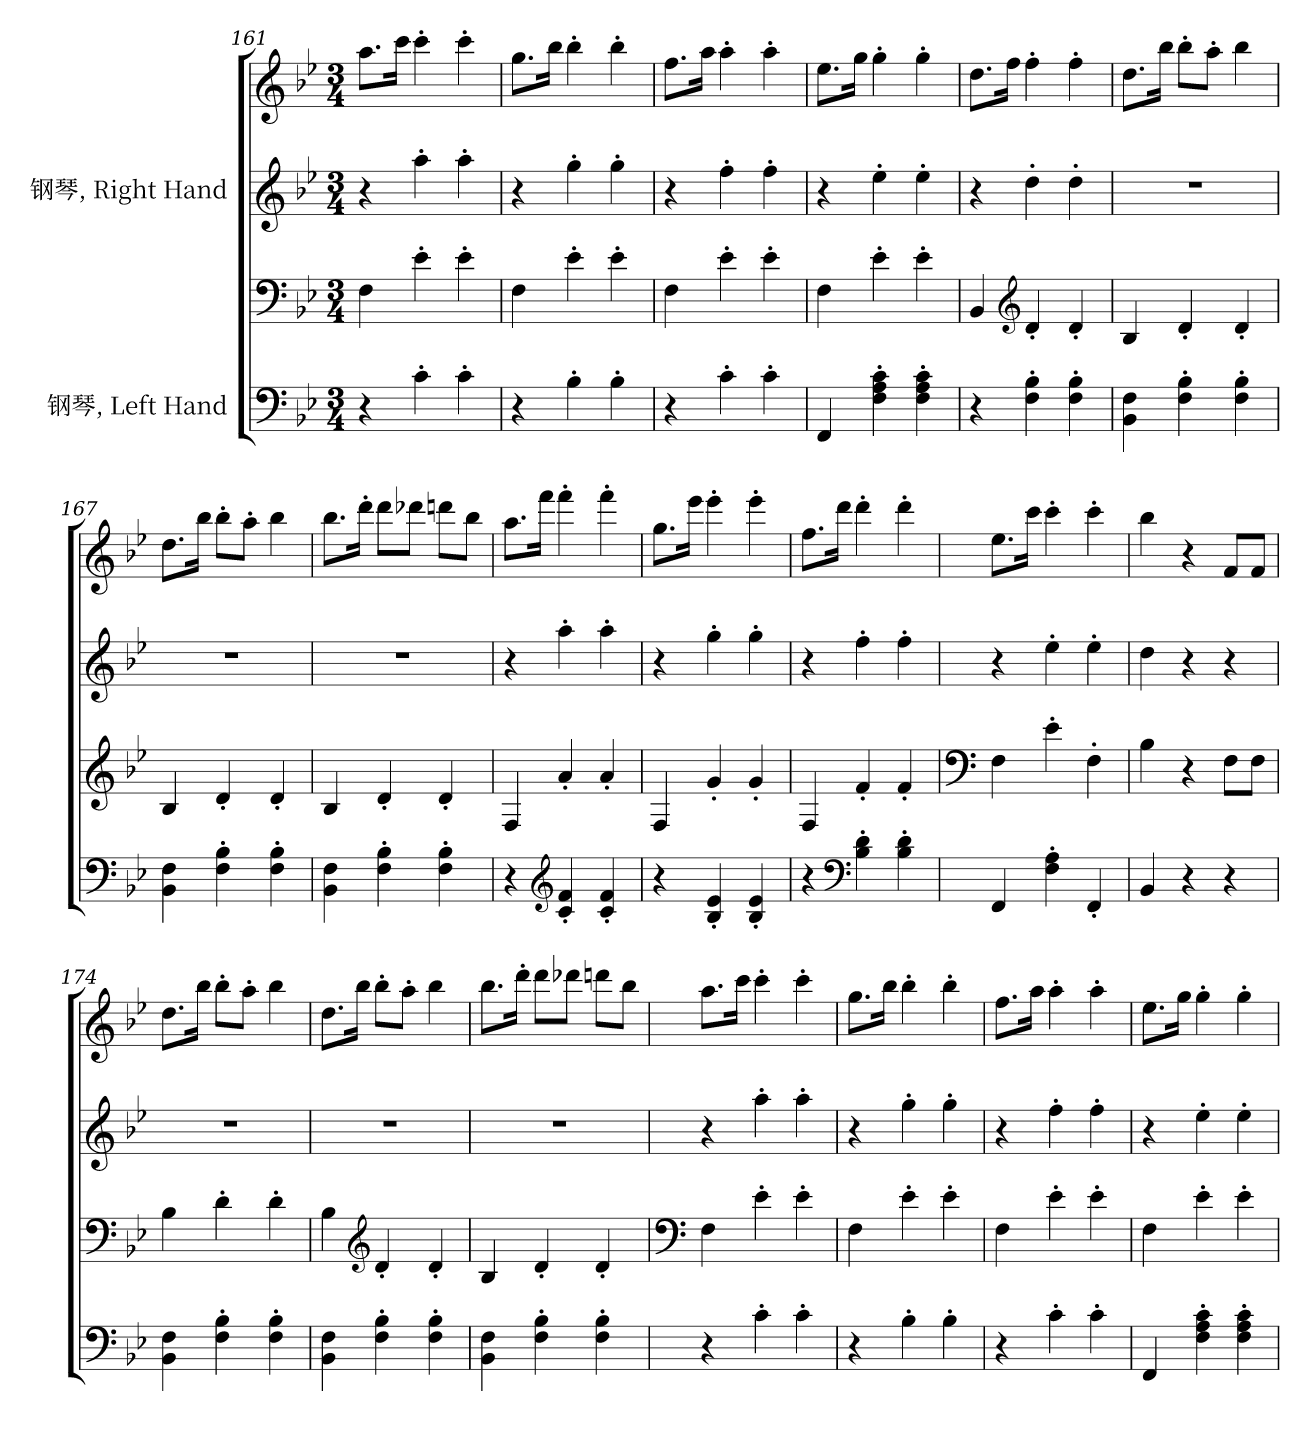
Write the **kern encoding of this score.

**kern	**kern	**kern	**kern
*part2	*part2	*part1	*part1
*staff4	*staff3	*staff2	*staff1
*I"钢琴, Left Hand	*	*I"钢琴, Right Hand	*
*clefF4	*clefF4	*clefG2	*clefG2
*k[b-e-]	*k[b-e-]	*k[b-e-]	*k[b-e-]
*M3/4	*M3/4	*M3/4	*M3/4
=161	=161	=161	=161
4r	4F\	4r	8.aa\L
.	.	.	16ccc\Jk
4c'\	4e-'\	4aa'\	4ccc'\
4c'\	4e-'\	4aa'\	4ccc'\
=162	=162	=162	=162
4r	4F\	4r	8.gg\L
.	.	.	16bb-\Jk
4B-'\	4e-'\	4gg'\	4bb-'\
4B-'\	4e-'\	4gg'\	4bb-'\
=163	=163	=163	=163
4r	4F\	4r	8.ff\L
.	.	.	16aa\Jk
4c'\	4e-'\	4ff'\	4aa'\
4c'\	4e-'\	4ff'\	4aa'\
!!LO:LB:g=z
=164	=164	=164	=164
4FF/	4F\	4r	8.ee-\L
.	.	.	16gg\Jk
4F\' 4A\' 4c\'	4e-'\	4ee-'\	4gg'\
4F\' 4A\' 4c\'	4e-'\	4ee-'\	4gg'\
=165	=165	=165	=165
4r	4BB-/	4r	8.dd\L
.	.	.	16ff\Jk
*	*clefG2	*	*
4F\' 4B-\'	4d'/	4dd'\	4ff'\
4F\' 4B-\'	4d'/	4dd'\	4ff'\
=166	=166	=166	=166
4BB-\ 4F\	4B-/	2.r	8.dd\L
.	.	.	16bb-\Jk
4F\' 4B-\'	4d'/	.	8bb-'\L
.	.	.	8aa'\J
4F\' 4B-\'	4d'/	.	4bb-\
=167	=167	=167	=167
4BB-\ 4F\	4B-/	2.r	8.dd\L
.	.	.	16bb-\Jk
4F\' 4B-\'	4d'/	.	8bb-'\L
.	.	.	8aa'\J
4F\' 4B-\'	4d'/	.	4bb-\
=168	=168	=168	=168
4BB-\ 4F\	4B-/	2.r	8.bb-\L
.	.	.	16ddd'\Jk
4F\' 4B-\'	4d'/	.	8ddd\L
.	.	.	8ddd-X\J
4F\' 4B-\'	4d'/	.	8dddn\L
.	.	.	8bb-\J
!!LO:LB:g=z
=169	=169	=169	=169
4r	4F/	4r	8.aa\L
.	.	.	16fff\Jk
*clefG2	*	*	*
4c/' 4f/'	4a'/	4aa'\	4fff'\
4c/' 4f/'	4a'/	4aa'\	4fff'\
=170	=170	=170	=170
4r	4F/	4r	8.gg\L
.	.	.	16eee-\Jk
4B-/' 4e-/'	4g'/	4gg'\	4eee-'\
4B-/' 4e-/'	4g'/	4gg'\	4eee-'\
=171	=171	=171	=171
4r	4F/	4r	8.ff\L
.	.	.	16ddd\Jk
*clefF4	*	*	*
4B-\' 4d\'	4f'/	4ff'\	4ddd'\
4B-\' 4d\'	4f'/	4ff'\	4ddd'\
=172	=172	=172	=172
*	*clefF4	*	*
4FF/	4F\	4r	8.ee-\L
.	.	.	16ccc\Jk
4F\' 4A\'	4e-'\	4ee-'\	4ccc'\
4FF'/	4F'\	4ee-'\	4ccc'\
=173	=173	=173	=173
4BB-/	4B-\	4dd\	4bb-\
4r	4r	4r	4r
4r	8F\L	4r	8f/L
.	8F\J	.	8f/J
=174	=174	=174	=174
4BB-\ 4F\	4B-\	2.r	8.dd\L
.	.	.	16bb-\Jk
4F\' 4B-\'	4d'\	.	8bb-'\L
.	.	.	8aa'\J
4F\' 4B-\'	4d'\	.	4bb-\
!!LO:PB:g=z
=175	=175	=175	=175
4BB-\ 4F\	4B-\	2.r	8.dd\L
.	.	.	16bb-\Jk
*	*clefG2	*	*
4F\' 4B-\'	4d'/	.	8bb-'\L
.	.	.	8aa'\J
4F\' 4B-\'	4d'/	.	4bb-\
=176	=176	=176	=176
4BB-\ 4F\	4B-/	2.r	8.bb-\L
.	.	.	16ddd'\Jk
4F\' 4B-\'	4d'/	.	8ddd\L
.	.	.	8ddd-X\J
4F\' 4B-\'	4d'/	.	8dddn\L
.	.	.	8bb-\J
=177	=177	=177	=177
*	*clefF4	*	*
4r	4F\	4r	8.aa\L
.	.	.	16ccc\Jk
4c'\	4e-'\	4aa'\	4ccc'\
4c'\	4e-'\	4aa'\	4ccc'\
=178	=178	=178	=178
4r	4F\	4r	8.gg\L
.	.	.	16bb-\Jk
4B-'\	4e-'\	4gg'\	4bb-'\
4B-'\	4e-'\	4gg'\	4bb-'\
=179	=179	=179	=179
4r	4F\	4r	8.ff\L
.	.	.	16aa\Jk
4c'\	4e-'\	4ff'\	4aa'\
4c'\	4e-'\	4ff'\	4aa'\
!!LO:LB:g=z
=180	=180	=180	=180
4FF/	4F\	4r	8.ee-\L
.	.	.	16gg\Jk
4F\' 4A\' 4c\'	4e-'\	4ee-'\	4gg'\
4F\' 4A\' 4c\'	4e-'\	4ee-'\	4gg'\
=	=	=	=
*-	*-	*-	*-
